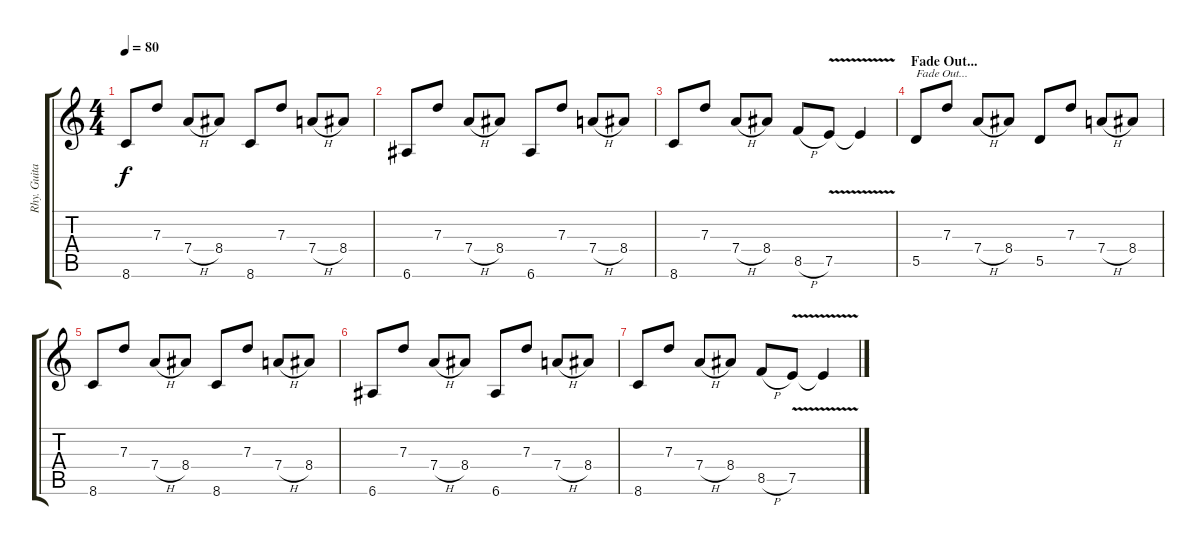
\track ("Rhy. Guitar 1" "Rhy. Guita") {instrument distortionguitar}
\staff {score tabs}
\tuning (E4 B3 G3 D3 A2 E2) {hide}
\ts (4 4)
\tempo 80
\clef g2
\ks c
8.6.8{dy f} 7.3.8 7.4{h}.8 8.4.8 8.6.8 7.3.8 7.4{h}.8 8.4.8 |
6.6.8 7.3.8 7.4{h}.8 8.4.8 6.6.8 7.3.8 7.4{h}.8 8.4.8 |
8.6.8 7.3.8 7.4{h}.8 8.4.8 8.5{h}.8 7.5{v}.8 7.5{t}.4 |
\section ("" "Fade Out...")
5.5.8{txt "Fade Out..." volume 1} 7.3.8 7.4{h}.8 8.4.8 5.5.8 7.3.8 7.4{h}.8 8.4.8 |
8.6.8 7.3.8 7.4{h}.8 8.4.8 8.6.8 7.3.8 7.4{h}.8 8.4.8 |
6.6.8 7.3.8 7.4{h}.8 8.4.8 6.6.8 7.3.8 7.4{h}.8 8.4.8 |
8.6.8 7.3.8 7.4{h}.8 8.4.8 8.5{h}.8 7.5{v}.8 7.5{t}.4
